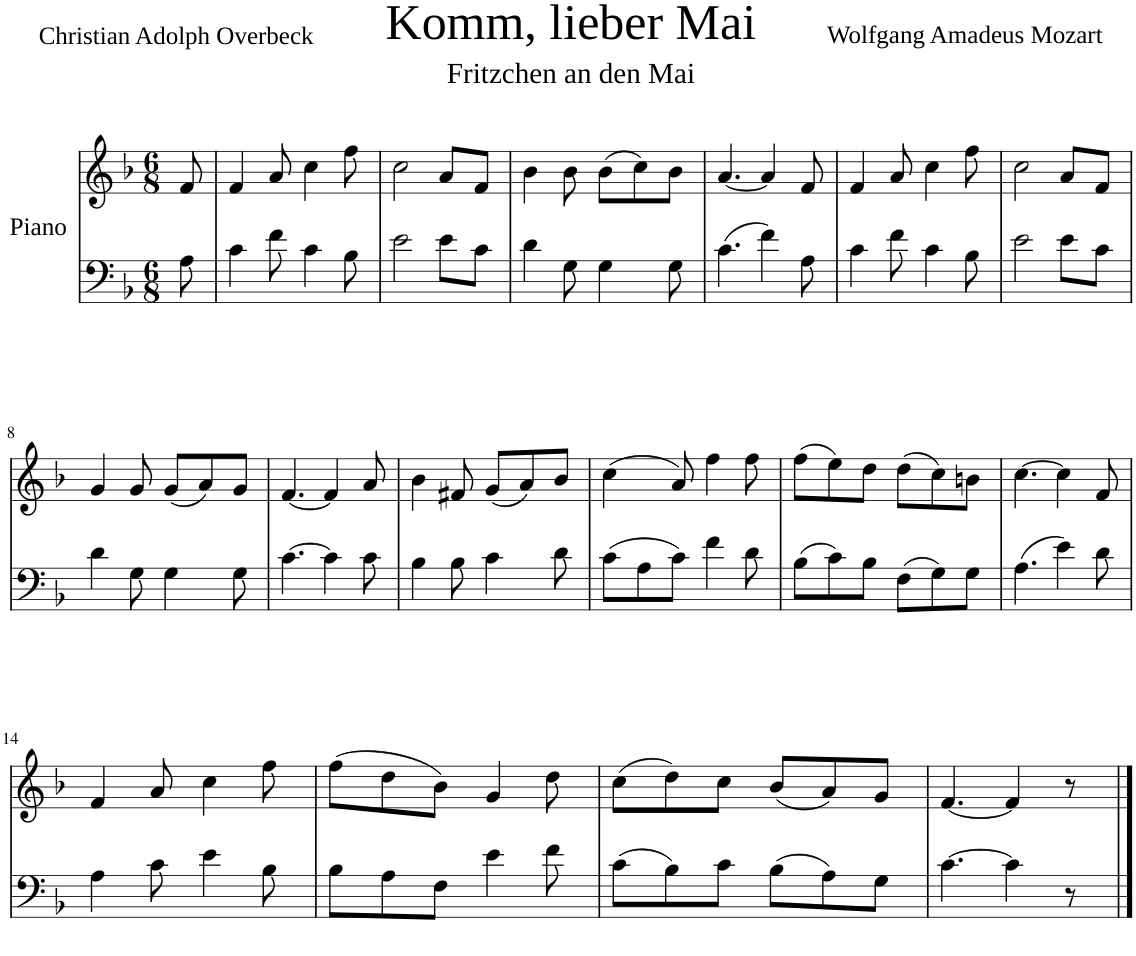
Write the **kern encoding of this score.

**kern	**kern
*part1	*part1
*staff2	*staff1
*I"Piano	*
*I'Pno	*
*clefF4	*clefG2
*k[b-]	*k[b-]
*M6/8	*M6/8
=1	=1
8A\	8f/
=2	=2
4c\	4f/
8f\	8a/
4c\	4cc\
8B-\	8ff\
=3	=3
2e\	2cc\
8e\L	8a/L
8c\J	8f/J
=4	=4
4d\	4b-\
8G\	8b-\
4G\	(8b-\L
.	8cc\)
8G\	8b-\J
=5	=5
4.c\	[4.a/
4f\	4a/]
8A\	8f/
=6	=6
4c\	4f/
8f\	8a/
4c\	4cc\
8B-\	8ff\
=7	=7
2e\	2cc\
8e\L	8a/L
8c\J	8f/J
!!LO:LB:g=z
=8	=8
4d\	4g/
8G\	8g/
4G\	(8g/L
.	8a/)
8G\	8g/J
=9	=9
[4.c\	[4.f/
4c\]	4f/]
8c\	8a/
=10	=10
4B-\	4b-\
8B-\	8f#X/
4c\	(8g/L
.	8a/)
8d\	8b-/J
=11	=11
8c\L	(4cc\
8A\	.
8c\J	8a/)
4f\	4ff\
8d\	8ff\
=12	=12
8B-\L	(8ff\L
8c\	8ee\)
8B-\J	8dd\J
8F\L	(8dd\L
8G\	8cc\)
8G\J	8bn\J
=13	=13
4.A\	[4.cc\
4e\	4cc\]
8d\	8f/
!!LO:LB:g=z
=14	=14
4A\	4f/
8c\	8a/
4e\	4cc\
8B-\	8ff\
=15	=15
8B-\L	(8ff\L
8A\	8dd\
8F\J	8b-\J)
4e\	4g/
8f\	8dd\
=16	=16
8c\L	(8cc\L
8B-\	8dd\)
8c\J	8cc\J
8B-\L	(8b-/L
8A\	8a/)
8G\J	8g/J
=17	=17
[4.c\	[4.f/
4c\]	4f/]
8r	8r
==	==
*-	*-
